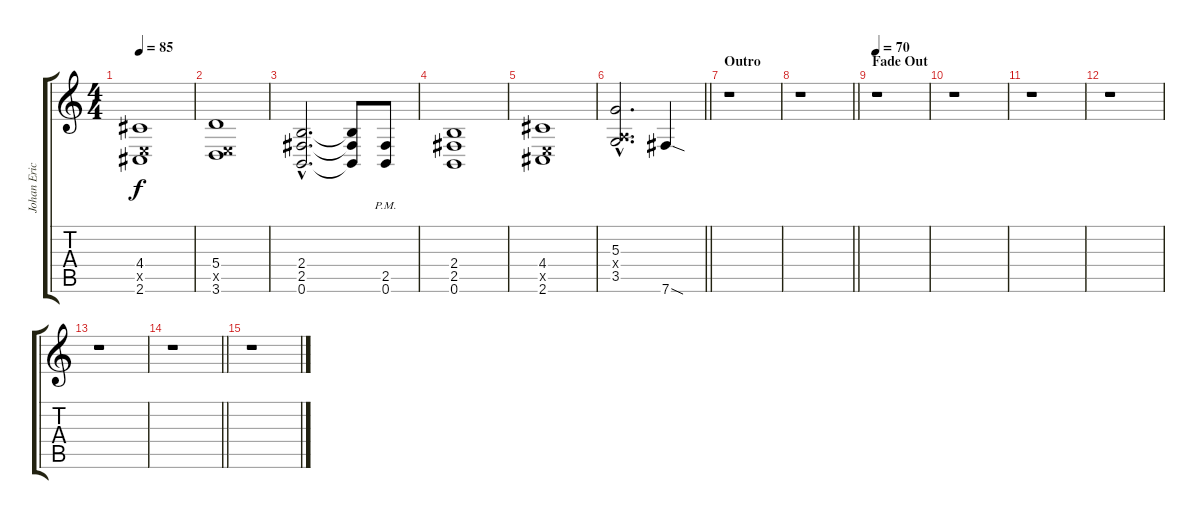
\track ("Johan Ericson" "Johan Eric") {instrument distortionguitar}
\staff {score tabs}
\tuning (B3 Gb3 D3 A2 E2 B1) {hide}
\ts (4 4)
\tempo 85
\clef g2
\ks c
(4.4 0.5{x} 2.6).1{dy f} |
(5.4 0.5{x} 3.6).1 |
(2.4{hac} 2.5{hac} 0.6{hac}).2{d} (2.4{t} 2.5{t} 0.6{t}).8 (2.5{pm} 0.6{pm}).8 |
(2.4 2.5 0.6).1 |
(4.4 0.5{x} 2.6).1 |
\barLineRight lightlight
(5.3{hac} 0.4{hac x} 3.5{hac}).2{d} 7.6{sod}.4 |
\section ("" "Outro")
r.1 |
\barLineRight lightlight
r.1 |
\section ("" "Fade Out")
\tempo 70
r.1 |
r.1 |
r.1 |
r.1 |
r.1 |
\barLineRight lightlight
r.1 |
r.1
